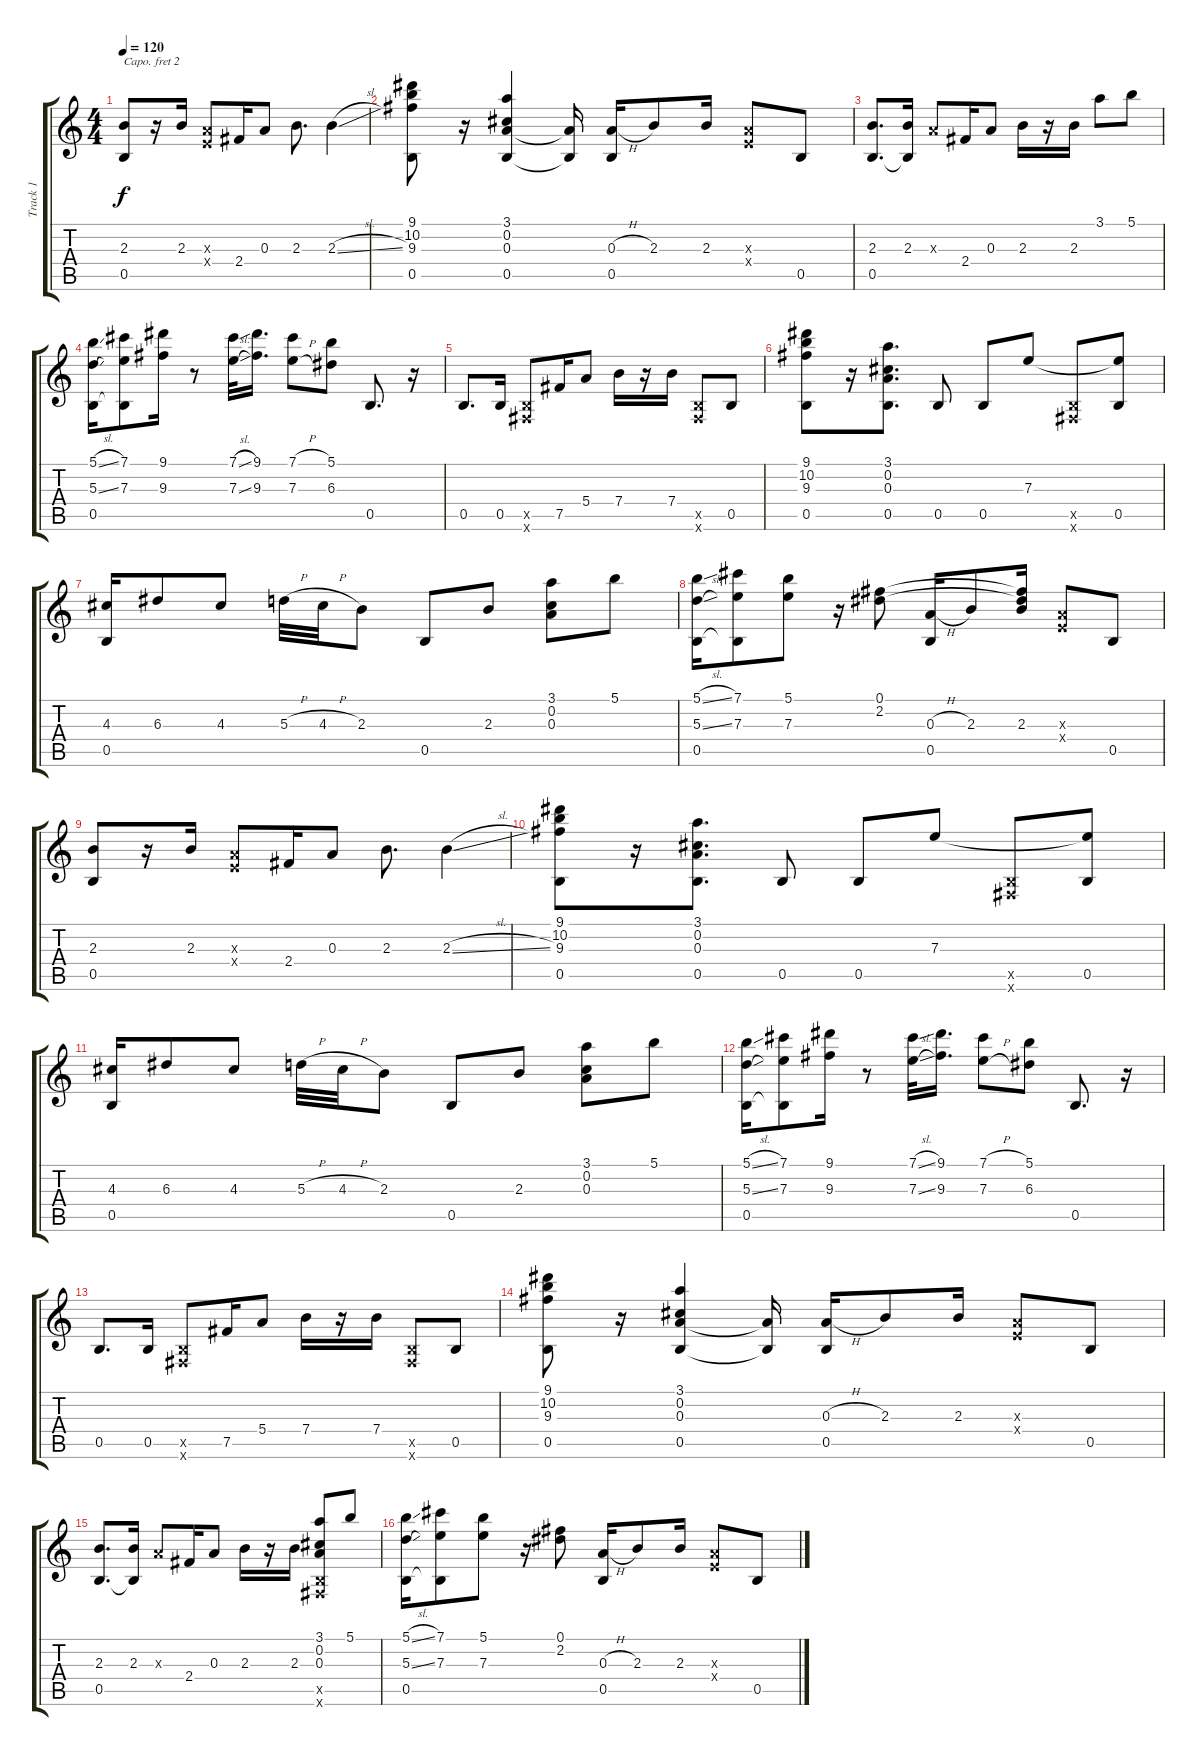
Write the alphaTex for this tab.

\track ("Track 1" "Track 1") {instrument acousticguitarsteel}
\staff {score tabs}
\capo 2
\tuning (E4 B3 G3 D3 A2 E2) {hide}
\ts (4 4)
\tempo 120
\clef g2
\ks c
(2.3 0.5).8{dy f} r.16 2.3.16 (0.3{x} 0.4{x}).8 2.4.16 0.3.8 2.3.8{d} 2.3{sl}.4 |
(9.1 10.2 9.3 0.5).8 r.16 (3.1 0.2 0.3 0.5).4 (0.3{t} 0.5{t}).16 (0.3{h} 0.5).16 2.3.8 2.3.16 (0.3{x} 0.4{x}).8 0.5.8 |
(2.3 0.5).8{d} (2.3 0.5{t}).16 0.3{x}.8 2.4.16 0.3.8 2.3.16 r.16 2.3.16 3.1.8 5.1.8 |
(5.1{sl} 5.3{sl} 0.5).16 (7.1 7.3 0.5{t}).8 (9.1 9.3).16 r.8 (7.1{sl} 7.3{sl}).32 (9.1 9.3).16{d} (7.1{h} 7.3{h}).8 (5.1 6.3).8 0.5.8{d} r.16 |
0.5.8{d} 0.5.16 (0.5{x} 0.6{x}).8 7.5.16 5.4.8 7.4.16 r.16 7.4.16 (0.5{x} 0.6{x}).8 0.5.8 |
(9.1 10.2 9.3 0.5).8 r.16 (3.1 0.2 0.3 0.5).8{d} 0.5.8 0.5.8 7.3.8 (0.5{x} 0.6{x}).8 (7.3{t} 0.5).8 |
(4.3 0.5).16 6.3.8 4.3.8 5.3{h}.32 4.3{h}.32 2.3.8 0.5.8 2.3.8 (3.1 0.2 0.3).8 5.1.8 |
(5.1{sl} 5.3{sl} 0.5).16 (7.1 7.3 0.5{t}).8 (5.1 7.3).8 r.16 (0.1 2.2).8 (0.3{h} 0.5).16 2.3.8 (0.1{t} 2.2{t} 2.3).16 (0.3{x} 0.4{x}).8 0.5.8 |
(2.3 0.5).8 r.16 2.3.16 (0.3{x} 0.4{x}).8 2.4.16 0.3.8 2.3.8{d} 2.3{sl}.4 |
(9.1 10.2 9.3 0.5).8 r.16 (3.1 0.2 0.3 0.5).8{d} 0.5.8 0.5.8 7.3.8 (0.5{x} 0.6{x}).8 (7.3{t} 0.5).8 |
(4.3 0.5).16 6.3.8 4.3.8 5.3{h}.32 4.3{h}.32 2.3.8 0.5.8 2.3.8 (3.1 0.2 0.3).8 5.1.8 |
(5.1{sl} 5.3{sl} 0.5).16 (7.1 7.3 0.5{t}).8 (9.1 9.3).16 r.8 (7.1{sl} 7.3{sl}).32 (9.1 9.3).16{d} (7.1{h} 7.3{h}).8 (5.1 6.3).8 0.5.8{d} r.16 |
0.5.8{d} 0.5.16 (0.5{x} 0.6{x}).8 7.5.16 5.4.8 7.4.16 r.16 7.4.16 (0.5{x} 0.6{x}).8 0.5.8 |
(9.1 10.2 9.3 0.5).8 r.16 (3.1 0.2 0.3 0.5).4 (0.3{t} 0.5{t}).16 (0.3{h} 0.5).16 2.3.8 2.3.16 (0.3{x} 0.4{x}).8 0.5.8 |
(2.3 0.5).8{d} (2.3 0.5{t}).16 0.3{x}.8 2.4.16 0.3.8 2.3.16 r.16 2.3.16 (3.1 0.2 0.3 0.5{x} 0.6{x}).8 5.1.8 |
(5.1{sl} 5.3{sl} 0.5).16 (7.1 7.3 0.5{t}).8 (5.1 7.3).8 r.16 (0.1 2.2).8 (0.3{h} 0.5).16 2.3.8 2.3.16 (0.3{x} 0.4{x}).8 0.5.8
